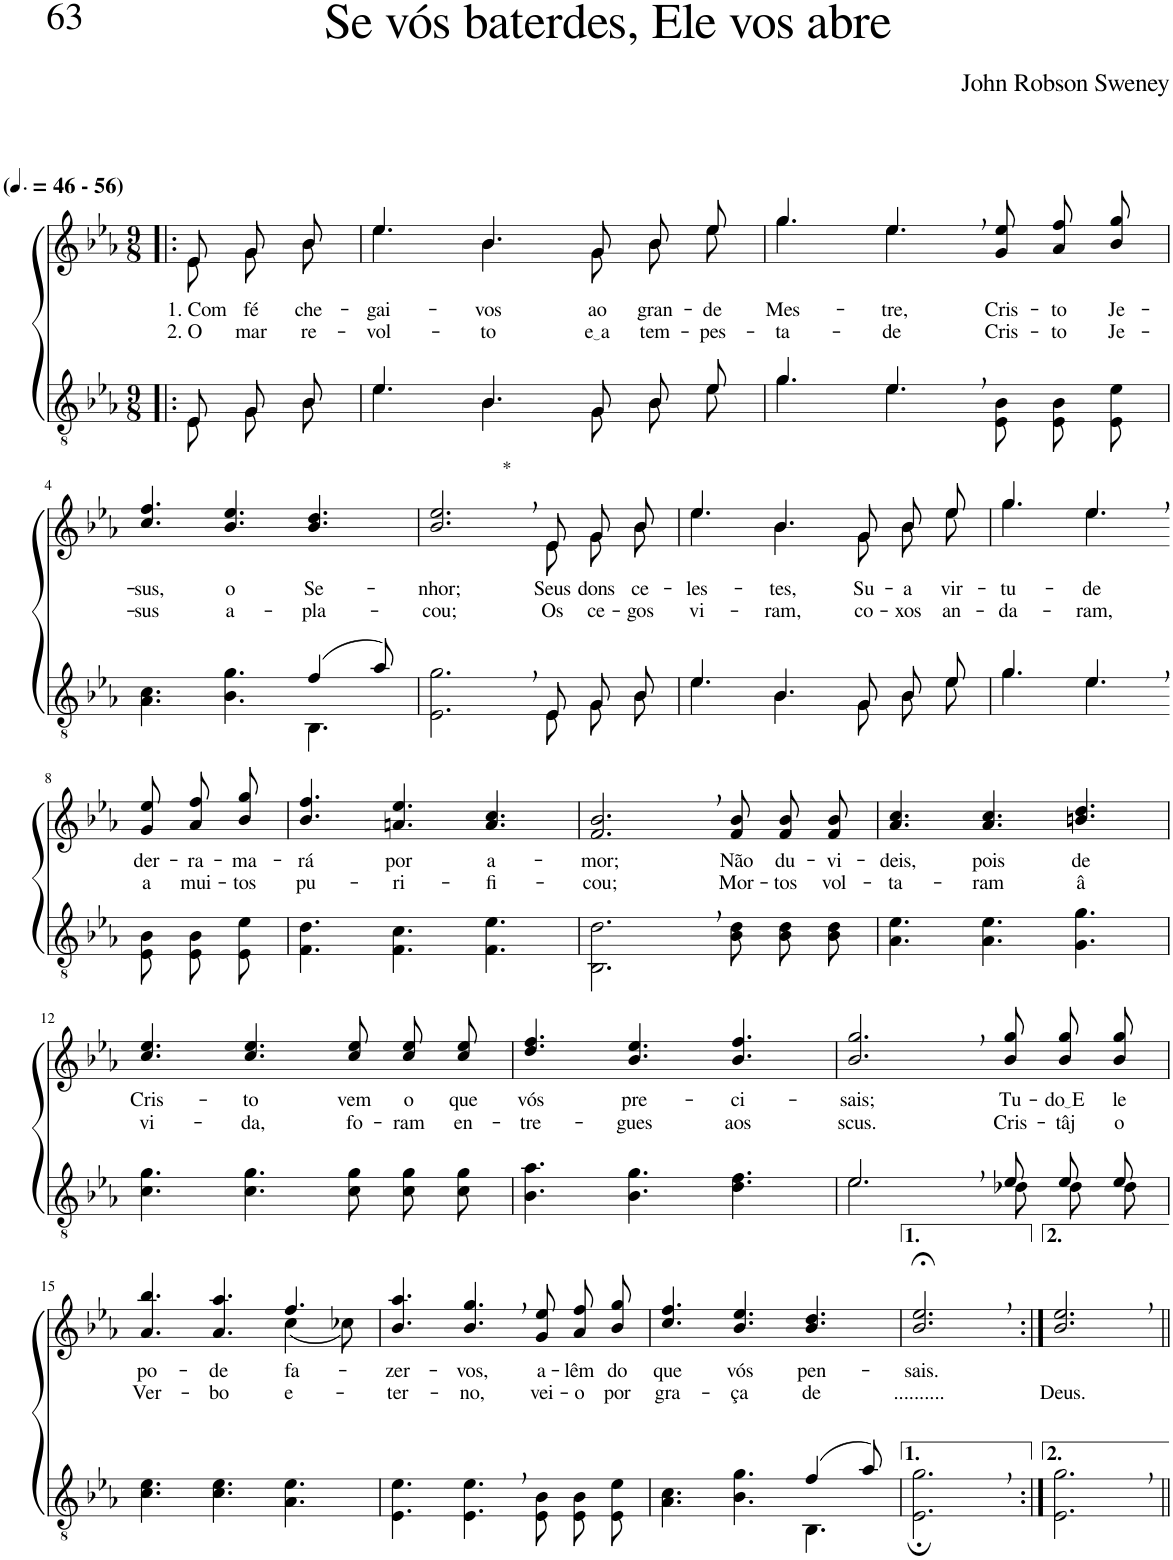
**kern	**kern	**text	**text
*part2	*part1	*part1	*part1
*staff2	*staff1	*staff1	*staff1
*I"Parte III e IV	*I"Parte I e II	*	*
*clefGv2	*clefG2	*	*
*Trd3c5	*Trd3c5	*	*
*k[b-e-a-]	*k[b-e-a-]	*	*
*M9/8	*M9/8	*	*
*MM69	*MM69	*	*
=1!|:	=1!|:	=1!|:	=1!|:
*^	*	*	*
!	!	!LO:TX:a:B:t=(	!	!
!	!	!LO:TX:a:B:t=- 56)	!	!
!	!	!	!LO:LY:b	!LO:LY:b
*	*	*^	*	*
8E-/L	8E-\L	8e-\L	8e-/L	1. Com	2. O
!	!	!	!	!LO:LY:b	!LO:LY:b
8G/	8G\	8g\	8g/	fé	mar
!	!	!	!	!LO:LY:b	!LO:LY:b
8B-/J	8B-\J	8b-\J	8b-/J	che-	re-
=2	=2	=2	=2	=2	=2
!	!	!	!	!LO:LY:b	!LO:LY:b
4.e-\	4.e-/	4.ee-\	4.ee-/	-gai-	-vol-
!	!	!	!	!LO:LY:b	!LO:LY:b
4.B-\	4.B-/	4.b-\	4.b-/	-vos	-to
!	!	!	!	!LO:LY:b	!LO:LY:b
8G\L	8G/L	8g\L	8g/L	ao	e a
!	!	!	!	!LO:LY:b	!LO:LY:b
8B-\	8B-/	8b-\	8b-/	gran-	tem-
!	!	!	!	!LO:LY:b	!LO:LY:b
8e-\J	8e-/J	8ee-\J	8ee-/J	-de	-pes-
=3	=3	=3	=3	=3	=3
!	!	!	!	!LO:LY:b	!LO:LY:b
4.g/	4.g\	4.gg\	4.gg/	Mes-	-ta-
!	!	!	!	!LO:LY:b	!LO:LY:b
4.e-,/	4.e-\	4.ee-,\	4.ee-/	-tre,	-de
!	!	!	!	!LO:LY:b	!LO:LY:b
4.ryy	8E-/ 8B-/L	4.ryy	8g\ 8ee-\L	Cris-	Cris-
!	!	!	!	!LO:LY:b	!LO:LY:b
.	8E-/ 8B-/	.	8a-\ 8ff\	-to	-to
!	!	!	!	!LO:LY:b	!LO:LY:b
.	8E-/ 8e-/J	.	8b-\ 8gg\J	Je-	Je-
!!LO:LB:g=z
=4	=4	=4	=4	=4	=4
!	!	!	!	!LO:LY:b	!LO:LY:b
*	*	*v	*v	*	*
2.ryy	4.A-\ 4.c\	4.cc/ 4.ff/	-sus,	-sus
!	!	!	!LO:LY:b	!LO:LY:b
.	4.B-\ 4.g\	4.b-/ 4.ee-/	o	a-
!	!	!	!LO:LY:b	!LO:LY:b
(4f/	4.BB-\	4.b-/ 4.dd/	Se-	-pla-
8a-/)	.	.	.	.
=5	=5	=5	=5	=5
!	!	!LO:TX:a:t=*	!	!
!	!	!	!LO:LY:b	!LO:LY:b
*	*	*^	*	*
2.E-\, 2.g\,	2.ryy	2.b-/, 2.ee-/,	2.ryy	-nhor;	-cou;
!	!	!	!	!LO:LY:b	!LO:LY:b
8E-\L	8E-/L	8e-/L	8e-\L	Seus	Os
!	!	!	!	!LO:LY:b	!LO:LY:b
8G\	8G/	8g/	8g\	dons	ce-
!	!	!	!	!LO:LY:b	!LO:LY:b
8B-\J	8B-/J	8b-/J	8b-\J	ce-	-gos
=6	=6	=6	=6	=6	=6
!	!	!	!	!LO:LY:b	!LO:LY:b
4.e-/	4.e-\	4.ee-/	4.ee-\	-les-	vi-
!	!	!	!	!LO:LY:b	!LO:LY:b
4.B-/	4.B-\	4.b-/	4.b-\	-tes,	-ram,
!	!	!	!	!LO:LY:b	!LO:LY:b
8G/L	8G\L	8g/L	8g\L	Su-	co-
!	!	!	!	!LO:LY:b	!LO:LY:b
8B-/	8B-\	8b-/	8b-\	-a	-xos
!	!	!	!	!LO:LY:b	!LO:LY:b
8e-/J	8e-\J	8ee-/J	8ee-\J	vir-	an-
=7	=7	=7	=7	=7	=7
!	!	!	!	!LO:LY:b	!LO:LY:b
4.g/	4.g\	4.gg/	4.gg\	-tu-	-da-
!	!	!	!	!LO:LY:b	!LO:LY:b
4.e-,/	4.e-\	4.ee-,/	4.ee-\	-de	-ram,
!!LO:LB:g=z
=8-	=8-	=8-	=8-	=8-	=8-
!	!	!	!	!LO:LY:b	!LO:LY:b
*v	*v	*	*	*	*
*	*v	*v	*	*
8E-/ 8B-/L	8g\ 8ee-\L	der-	a
!	!	!LO:LY:b	!LO:LY:b
8E-/ 8B-/	8a-\ 8ff\	-ra-	mui-
!	!	!LO:LY:b	!LO:LY:b
8E-/ 8e-/J	8b-\ 8gg\J	-ma-	-tos
=9	=9	=9	=9
!	!	!LO:LY:b	!LO:LY:b
4.F\ 4.d\	4.b-/ 4.ff/	-rá	pu-
!	!	!LO:LY:b	!LO:LY:b
4.F\ 4.c\	4.an/ 4.ee-/	por	-ri-
!	!	!LO:LY:b	!LO:LY:b
4.F\ 4.e-\	4.a/ 4.cc/	a-	-fi-
=10	=10	=10	=10
!	!	!LO:LY:b	!LO:LY:b
2.BB-\, 2.d\,	2.f/, 2.b-/,	-mor;	-cou;
!	!	!LO:LY:b	!LO:LY:b
8B-\ 8d\L	8f/ 8b-/L	Não	Mor-
!	!	!LO:LY:b	!LO:LY:b
8B-\ 8d\	8f/ 8b-/	du-	-tos
!	!	!LO:LY:b	!LO:LY:b
8B-\ 8d\J	8f/ 8b-/J	-vi-	vol-
=11	=11	=11	=11
!	!	!LO:LY:b	!LO:LY:b
4.A-\ 4.e-\	4.a-/ 4.cc/	-deis,	-ta-
!	!	!LO:LY:b	!LO:LY:b
4.A-\ 4.e-\	4.a-/ 4.cc/	pois	-ram
!	!	!LO:LY:b	!LO:LY:b
4.G\ 4.g\	4.bn/ 4.dd/	de	â
!!LO:LB:g=z
=12	=12	=12	=12
!	!	!LO:LY:b	!LO:LY:b
4.c\ 4.g\	4.cc/ 4.ee-/	Cris-	vi-
!	!	!LO:LY:b	!LO:LY:b
4.c\ 4.g\	4.cc/ 4.ee-/	-to	-da,
!	!	!LO:LY:b	!LO:LY:b
8c\ 8g\L	8cc\ 8ee-\L	vem	fo-
!	!	!LO:LY:b	!LO:LY:b
8c\ 8g\	8cc\ 8ee-\	o	-ram
!	!	!LO:LY:b	!LO:LY:b
8c\ 8g\J	8cc\ 8ee-\J	que	en-
=13	=13	=13	=13
!	!	!LO:LY:b	!LO:LY:b
4.B-\ 4.a-\	4.dd/ 4.ff/	vós	-tre-
!	!	!LO:LY:b	!LO:LY:b
4.B-\ 4.g\	4.b-/ 4.ee-/	pre-	-gues
!	!	!LO:LY:b	!LO:LY:b
4.d\ 4.f\	4.b-/ 4.ff/	-ci-	aos
=14	=14	=14	=14
*^	*	*	*
!	!	!	!LO:LY:b	!LO:LY:b
2.e-,/	2.e-\	2.b-/, 2.gg/,	-sais;	scus.
!	!	!	!LO:LY:b	!LO:LY:b
8e-/L	8d-X\L	8b-\ 8gg\L	Tu-	Cris-
!	!	!	!LO:LY:b	!LO:LY:b
8e-/	8d-\	8b-\ 8gg\	do E	-tâj
!	!	!	!LO:LY:b	!LO:LY:b
8e-/J	8d-\J	8b-\ 8gg\J	le	o
!!LO:LB:g=z
=15	=15	=15	=15	=15
!	!	!	!LO:LY:b	!LO:LY:b
*v	*v	*^	*	*
4.c\ 4.e-\	4.a-/ 4.bb-/	2.ryy	po-	Ver-
!	!	!	!LO:LY:b	!LO:LY:b
4.c\ 4.e-\	4.a-/ 4.aa-/	.	-de	-bo
!	!	!	!LO:LY:b	!LO:LY:b
4.A-\ 4.e-\	4.ff/	(4cc\	fa-	e-
.	.	8cc-X\)	.	.
=16	=16	=16	=16	=16
!	!	!	!LO:LY:b	!LO:LY:b
*	*v	*v	*	*
4.E-\ 4.e-\	4.b-/ 4.aa-/	-zer-	-ter-
!	!	!LO:LY:b	!LO:LY:b
4.E-\, 4.e-\,	4.b-/, 4.gg/,	-vos,	-no,
!	!	!LO:LY:b	!LO:LY:b
8E-/ 8B-/L	8g\ 8ee-\L	a-	vei-
!	!	!LO:LY:b	!LO:LY:b
8E-/ 8B-/	8a-\ 8ff\	-lêm	-o
!	!	!LO:LY:b	!LO:LY:b
8E-/ 8e-/J	8b-\ 8gg\J	do	por
=17	=17	=17	=17
*^	*	*	*
!	!	!	!LO:LY:b	!LO:LY:b
2.ryy	4.A-\ 4.c\	4.cc/ 4.ff/	que	gra-
!	!	!	!LO:LY:b	!LO:LY:b
.	4.B-\ 4.g\	4.b-/ 4.ee-/	vós	-ça
!	!	!	!LO:LY:b	!LO:LY:b
(4f/	4.BB-\	4.b-/ 4.dd/	pen-	de
8a-/)	.	.	.	.
*v	*v	*	*	*
=18	=18	=18	=18
!	!	!LO:LY:b	!LO:LY:b
2.E-\;, 2.g\;,	2.b-/;<, 2.ee-/;<,	-sais.	..........
=19:|!	=19:|!	=19:|!	=19:|!
!	!	!	!LO:LY:b
2.E-\, 2.g\,	2.b-/, 2.ee-/,	.	Deus.
=||	=||	=||	=||
*-	*-	*-	*-
